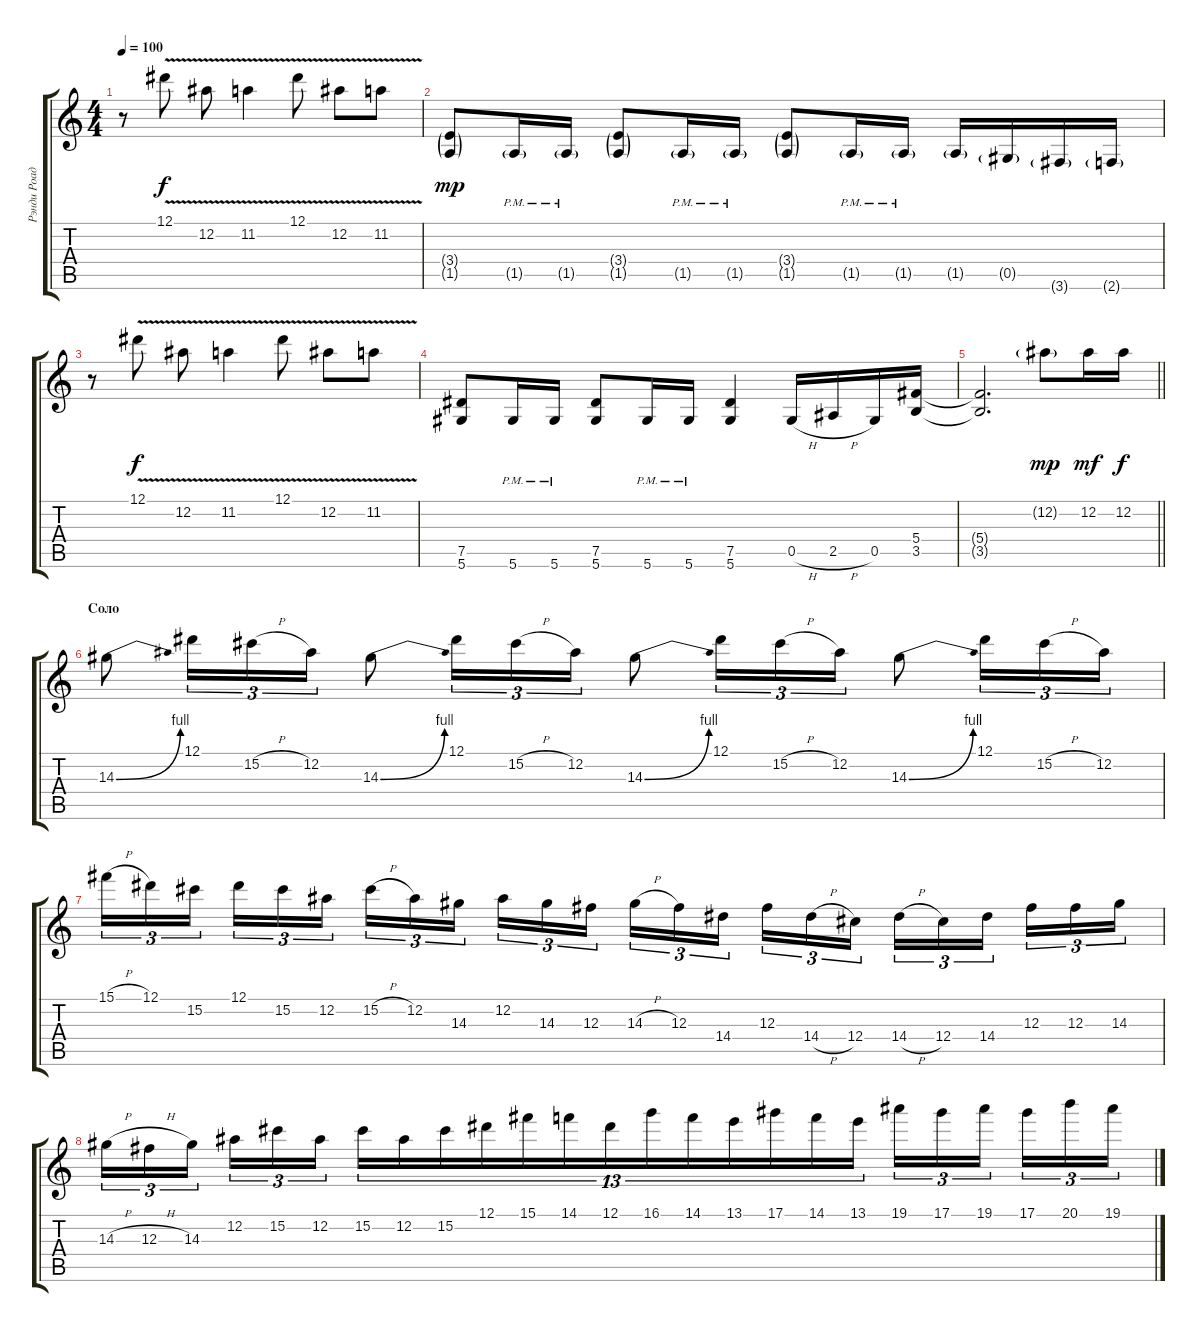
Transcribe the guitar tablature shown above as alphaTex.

\track ("Рэнди Роадс 1" "Рэнди Роад") {instrument distortionguitar}
\staff {score tabs}
\tuning (Eb4 Bb3 Gb3 Db3 Ab2 Eb2) {hide}
\ts (4 4)
\tempo 100
\clef g2
\ks c
r.8{dy mp} 12.1{v}.8{dy f} 12.2{v}.8 11.2{v}.4 12.1{v}.8 12.2{v}.8 11.2{v}.8 |
(3.4{g} 1.5{g}).8{dy mp instrument distortionguitar} 1.5{g pm}.16 1.5{g pm}.16 (3.4{g} 1.5{g}).8 1.5{g pm}.16 1.5{g pm}.16 (3.4{g} 1.5{g}).8 1.5{g pm}.16 1.5{g pm}.16 1.5{g}.16 0.5{g}.16 3.6{g}.16 2.6{g}.16 |
r.8 12.1{v}.8{dy f} 12.2{v}.8 11.2{v}.4 12.1{v}.8 12.2{v}.8 11.2{v}.8 |
(7.5 5.6).8 5.6{pm}.16 5.6{pm}.16 (7.5 5.6).8 5.6{pm}.16 5.6{pm}.16 (7.5 5.6).4 0.5{h}.16 2.5{h}.16 0.5.16 (5.4 3.5).16 |
\barLineRight lightlight
(5.4{t} 3.5{t}).2{d} 12.2{g}.8{dy mp} 12.2.16{dy mf} 12.2.16{dy f} |
\section ("" "Соло")
14.3{be (bend 0 0 60 4)}.8 12.1.16{tu (3 2)} 15.2{h}.16{tu (3 2)} 12.2.16{tu (3 2)} 14.3{be (bend 0 0 60 4)}.8 12.1.16{tu (3 2)} 15.2{h}.16{tu (3 2)} 12.2.16{tu (3 2)} 14.3{be (bend 0 0 60 4)}.8 12.1.16{tu (3 2)} 15.2{h}.16{tu (3 2)} 12.2.16{tu (3 2)} 14.3{be (bend 0 0 60 4)}.8 12.1.16{tu (3 2)} 15.2{h}.16{tu (3 2)} 12.2.16{tu (3 2)} |
15.1{h}.16{tu (3 2)} 12.1.16{tu (3 2)} 15.2.16{tu (3 2) beam splitsecondary} 12.1.16{tu (3 2)} 15.2.16{tu (3 2)} 12.2.16{tu (3 2)} 15.2{h}.16{tu (3 2)} 12.2.16{tu (3 2)} 14.3.16{tu (3 2) beam splitsecondary} 12.2.16{tu (3 2)} 14.3.16{tu (3 2)} 12.3.16{tu (3 2)} 14.3{h}.16{tu (3 2)} 12.3.16{tu (3 2)} 14.4.16{tu (3 2) beam splitsecondary} 12.3.16{tu (3 2)} 14.4{h}.16{tu (3 2)} 12.4.16{tu (3 2)} 14.4{h}.16{tu (3 2)} 12.4.16{tu (3 2)} 14.4.16{tu (3 2) beam splitsecondary} 12.3.16{tu (3 2)} 12.3.16{tu (3 2)} 14.3.16{tu (3 2)} |
14.3{h}.16{tu (3 2)} 12.3{h}.16{tu (3 2)} 14.3.16{tu (3 2) beam splitsecondary} 12.2.16{tu (3 2)} 15.2.16{tu (3 2)} 12.2.16{tu (3 2)} 15.2.16{tu (13 8)} 12.2.16{tu (13 8)} 15.2.16{tu (13 8)} 12.1.16{tu (13 8)} 15.1.16{tu (13 8)} 14.1.16{tu (13 8)} 12.1.16{tu (13 8)} 16.1.16{tu (13 8)} 14.1.16{tu (13 8)} 13.1.16{tu (13 8)} 17.1.16{tu (13 8)} 14.1.16{tu (13 8)} 13.1.16{tu (13 8)} 19.1.16{tu (3 2)} 17.1.16{tu (3 2)} 19.1.16{tu (3 2) beam splitsecondary} 17.1.16{tu (3 2)} 20.1.16{tu (3 2)} 19.1.16{tu (3 2)}
